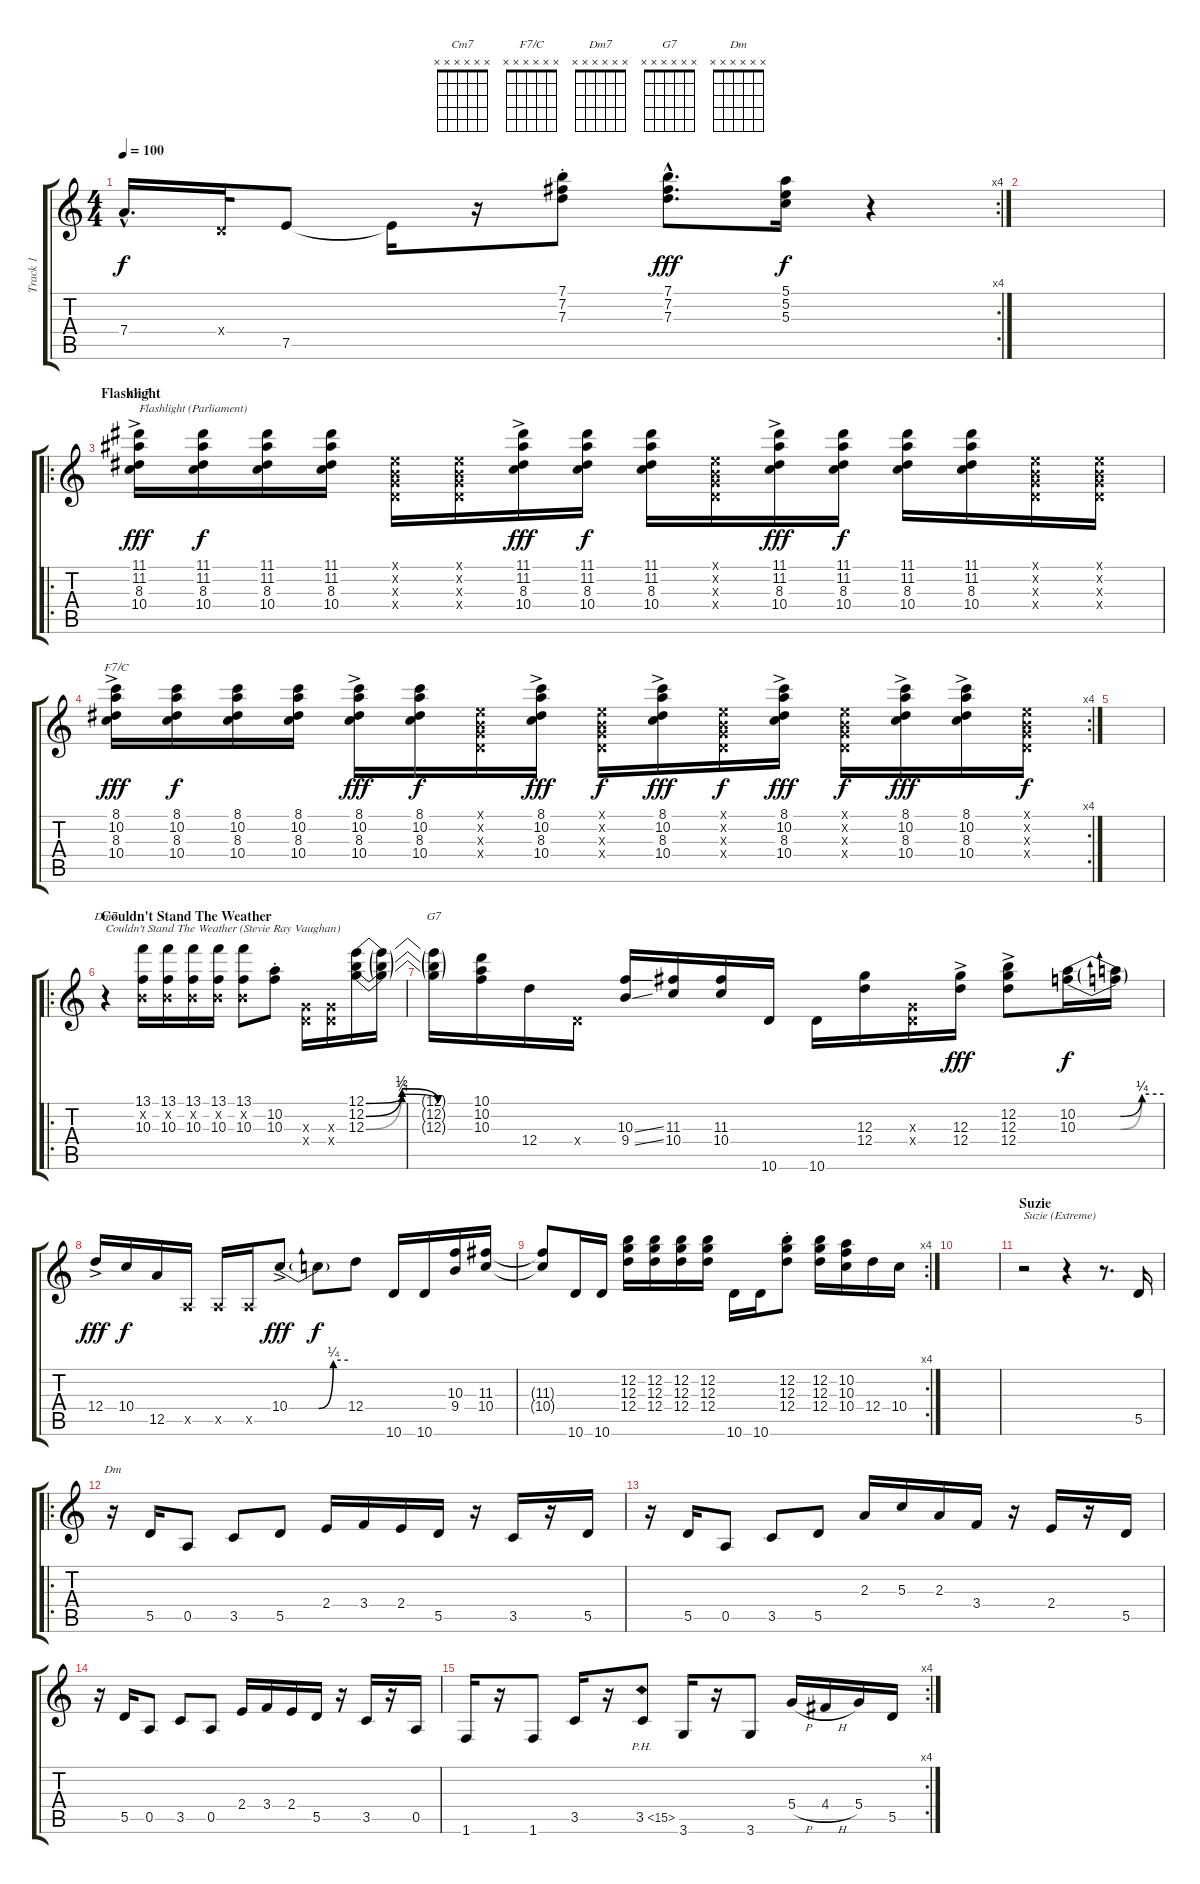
\track ("Track 1" "Track 1") {instrument electricguitarjazz}
\staff {score tabs}
\tuning (E4 B3 G3 D3 A2 E2) {hide}
\chord ("Cm7" x x x x x x) {firstfret 0}
\chord ("F7/C" x x x x x x) {firstfret 0}
\chord ("Dm7" x x x x x x) {firstfret 0}
\chord ("G7" x x x x x x) {firstfret 0}
\chord ("Dm" x x x x x x) {firstfret 0}
\rc 4
\ts (4 4)
\tempo 100
\clef g2
\ks c
7.4{hac}.16{d dy f} 0.4{x}.32 7.5.8 7.5{t}.16 r.16 (7.1{st} 7.2{st} 7.3{st}).8 (7.1{hac} 7.2{hac} 7.3{hac}).8{d dy fff} (5.1 5.2 5.3).16{dy f} r.4 |
|
\ro
\section ("" "Flashlight")
(11.1{ac} 11.2{ac} 8.3{ac} 10.4{ac}).16{ch "Cm7" txt "Flashlight (Parliament)" dy fff} (11.1 11.2 8.3 10.4).16{dy f} (11.1 11.2 8.3 10.4).16 (11.1 11.2 8.3 10.4).16 (0.1{x} 0.2{x} 0.3{x} 0.4{x}).16 (0.1{x} 0.2{x} 0.3{x} 0.4{x}).16 (11.1{ac} 11.2{ac} 8.3{ac} 10.4{ac}).16{dy fff} (11.1 11.2 8.3 10.4).16{dy f} (11.1 11.2 8.3 10.4).16 (0.1{x} 0.2{x} 0.3{x} 0.4{x}).16 (11.1{ac} 11.2{ac} 8.3{ac} 10.4{ac}).16{dy fff} (11.1 11.2 8.3 10.4).16{dy f} (11.1 11.2 8.3 10.4).16 (11.1 11.2 8.3 10.4).16 (0.1{x} 0.2{x} 0.3{x} 0.4{x}).16 (0.1{x} 0.2{x} 0.3{x} 0.4{x}).16 |
\rc 4
(8.1{ac} 10.2{ac} 8.3{ac} 10.4{ac}).16{ch "F7/C" dy fff} (8.1 10.2 8.3 10.4).16{dy f} (8.1 10.2 8.3 10.4).16 (8.1 10.2 8.3 10.4).16 (8.1{ac} 10.2{ac} 8.3{ac} 10.4{ac}).16{dy fff} (8.1 10.2 8.3 10.4).16{dy f} (0.1{x} 0.2{x} 0.3{x} 0.4{x}).16 (8.1{ac} 10.2{ac} 8.3{ac} 10.4{ac}).16{dy fff} (0.1{x} 0.2{x} 0.3{x} 0.4{x}).16{dy f} (8.1{ac} 10.2{ac} 8.3{ac} 10.4{ac}).16{dy fff} (0.1{x} 0.2{x} 0.3{x} 0.4{x}).16{dy f} (8.1{ac} 10.2{ac} 8.3{ac} 10.4{ac}).16{dy fff} (0.1{x} 0.2{x} 0.3{x} 0.4{x}).16{dy f} (8.1{ac} 10.2{ac} 8.3{ac} 10.4{ac}).16{dy fff} (8.1{ac} 10.2{ac} 8.3{ac} 10.4{ac}).16 (0.1{x} 0.2{x} 0.3{x} 0.4{x}).16{dy f} |
|
\ro
\section ("" "Couldn't Stand The Weather")
r.4{ch "Dm7" txt "Couldn't Stand The Weather (Stevie Ray Vaughan)"} (13.1 0.2{x} 10.3).16 (13.1 0.2{x} 10.3).16 (13.1 0.2{x} 10.3).16 (13.1 0.2{x} 10.3).16 (13.1 0.2{x} 10.3).8 (10.2{st} 10.3{st}).8 (0.3{x} 0.4{x}).16 (0.3{x} 0.4{x}).16 (12.1{be (custom 0 0 20 1 40 0 60 0)} 12.2{be (custom 0 0 20 2 40 0 60 0)} 12.3{be (custom 0 0 20 2 40 0 60 0)}).16 (12.1{t} 12.2{t} 12.3{t}).16 |
(12.1{t} 12.2{t} 12.3{t}).16{ch "G7"} (10.1 10.2 10.3).16 12.4.16 0.4{x}.16 (10.3{ss} 9.4{ss}).16 (11.3 10.4).16 (11.3 10.4).16 10.6.16 10.6.16 (12.3 12.4).16 (0.3{x} 0.4{x}).16 (12.3{ac} 12.4{ac}).16{dy fff} (12.2{ac} 12.3{ac} 12.4{ac}).8 (10.2{be (custom 0 0 30 0 45 1 60 1)} 10.3{be (custom 0 0 30 0 45 1 60 1)}).16{dy f} (10.2{t} 10.3{t}).16 |
12.4{ac}.16{dy fff} 10.4.16{dy f} 12.5.16 0.5{x}.16 0.5{x}.16 0.5{x}.16 10.4{be (custom 0 0 30 0 45 1 60 1) ac}.8{dy fff} 10.4{t}.8{dy f} 12.4.8 10.6.16 10.6.16 (10.3 9.4).16 (11.3 10.4).16 |
\rc 4
(11.3{t} 10.4{t}).8 10.6.16 10.6.16 (12.2 12.3 12.4).16 (12.2 12.3 12.4).16 (12.2 12.3 12.4).16 (12.2 12.3 12.4).16 10.6.16 10.6.16 (12.2{st} 12.3{st} 12.4{st}).8 (12.2 12.3 12.4).16 (10.2 10.3 10.4).16 12.4.16 10.4.16 |
|
\section ("" "Suzie")
r.2{txt "Suzie (Extreme)" instrument distortionguitar} r.4 r.8{d} 5.5.16 |
\ro
r.16{ch "Dm"} 5.5.16 0.5.8 3.5.8 5.5.8 2.4.16 3.4.16 2.4.16 5.5.16 r.16 3.5.16 r.16 5.5.16 |
r.16 5.5.16 0.5.8 3.5.8 5.5.8 2.3.16 5.3.16 2.3.16 3.4.16 r.16 2.4.16 r.16 5.5.16 |
r.16 5.5.16 0.5.8 3.5.8 0.5.8 2.4.16 3.4.16 2.4.16 5.5.16 r.16 3.5.16 r.16 0.5.16 |
\rc 4
1.6.16 r.16 1.6.8 3.5.16 r.16 3.5{ph 12}.8 3.6.16 r.16 3.6.8 5.4{h}.16 4.4{h}.16 5.4.16 5.5.16
